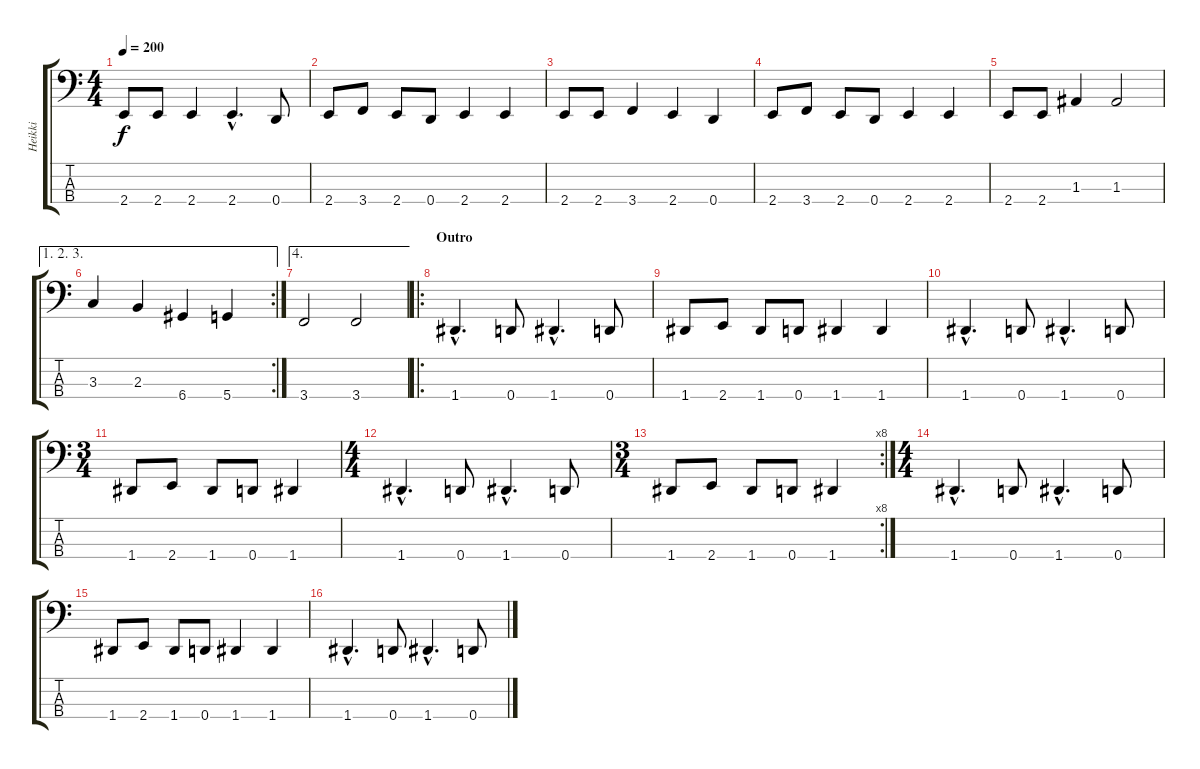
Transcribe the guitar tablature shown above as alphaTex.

\track ("Heikki" "Heikki") {instrument electricbassfinger}
\staff {score tabs}
\tuning (G2 D2 A1 D1) {hide}
\ts (4 4)
\tempo 200
\clef f4
\ks c
2.4.8{dy f} 2.4.8 2.4.4 2.4{hac}.4{d} 0.4.8 |
2.4.8 3.4.8 2.4.8 0.4.8 2.4.4 2.4.4 |
2.4.8 2.4.8 3.4.4 2.4.4 0.4.4 |
2.4.8 3.4.8 2.4.8 0.4.8 2.4.4 2.4.4 |
2.4.8 2.4.8 1.3.4 1.3.2 |
\ae (1 2 3)
\rc 2
3.3.4 2.3.4 6.4.4 5.4.4 |
\ae 4
3.4.2 3.4.2 |
\ro
\section ("" "Outro")
1.4{hac}.4{d} 0.4.8 1.4{hac}.4{d} 0.4.8 |
1.4.8 2.4.8 1.4.8 0.4.8 1.4.4 1.4.4 |
1.4{hac}.4{d} 0.4.8 1.4{hac}.4{d} 0.4.8 |
\ts (3 4)
1.4.8 2.4.8 1.4.8 0.4.8 1.4.4 |
\ts (4 4)
1.4{hac}.4{d} 0.4.8 1.4{hac}.4{d} 0.4.8 |
\rc 8
\ts (3 4)
1.4.8 2.4.8 1.4.8 0.4.8 1.4.4 |
\ts (4 4)
1.4{hac}.4{d} 0.4.8 1.4{hac}.4{d} 0.4.8 |
1.4.8 2.4.8 1.4.8 0.4.8 1.4.4 1.4.4 |
1.4{hac}.4{d} 0.4.8 1.4{hac}.4{d} 0.4.8
